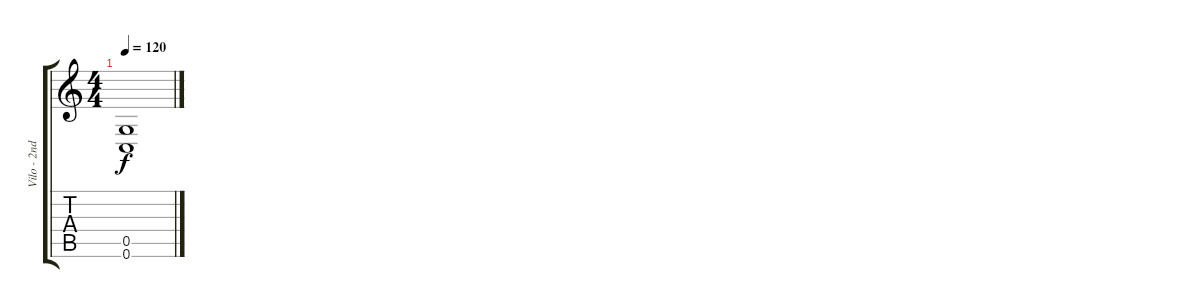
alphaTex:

\track ("Vilo - 2nd Guitar" "Vilo - 2nd") {instrument overdrivenguitar}
\staff {score tabs}
\tuning (D4 A3 F3 C3 G2 C2) {hide}
\ts (4 4)
\tempo 120
\clef g2
\ks c
(0.5{t} 0.6{t}).1{dy f}
